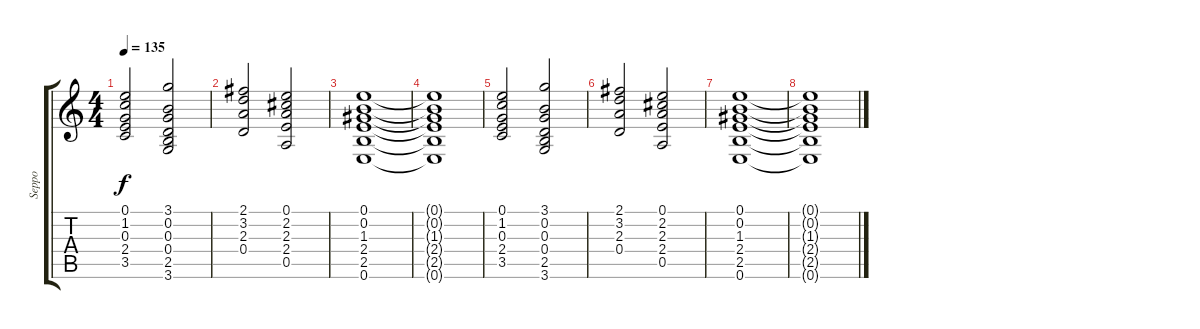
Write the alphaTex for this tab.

\track ("Seppo" "Seppo") {instrument acousticguitarsteel}
\staff {score tabs}
\tuning (E4 B3 G3 D3 A2 E2) {hide}
\ts (4 4)
\tempo 135
\clef g2
\ks c
(0.1 1.2 0.3 2.4 3.5).2{dy f} (3.1 0.2 0.3 0.4 2.5 3.6).2 |
(2.1 3.2 2.3 0.4).2 (0.1 2.2 2.3 2.4 0.5).2 |
(0.1 0.2 1.3 2.4 2.5 0.6).1 |
(0.1{t} 0.2{t} 1.3{t} 2.4{t} 2.5{t} 0.6{t}).1 |
(0.1 1.2 0.3 2.4 3.5).2 (3.1 0.2 0.3 0.4 2.5 3.6).2 |
(2.1 3.2 2.3 0.4).2 (0.1 2.2 2.3 2.4 0.5).2 |
(0.1 0.2 1.3 2.4 2.5 0.6).1 |
(0.1{t} 0.2{t} 1.3{t} 2.4{t} 2.5{t} 0.6{t}).1
